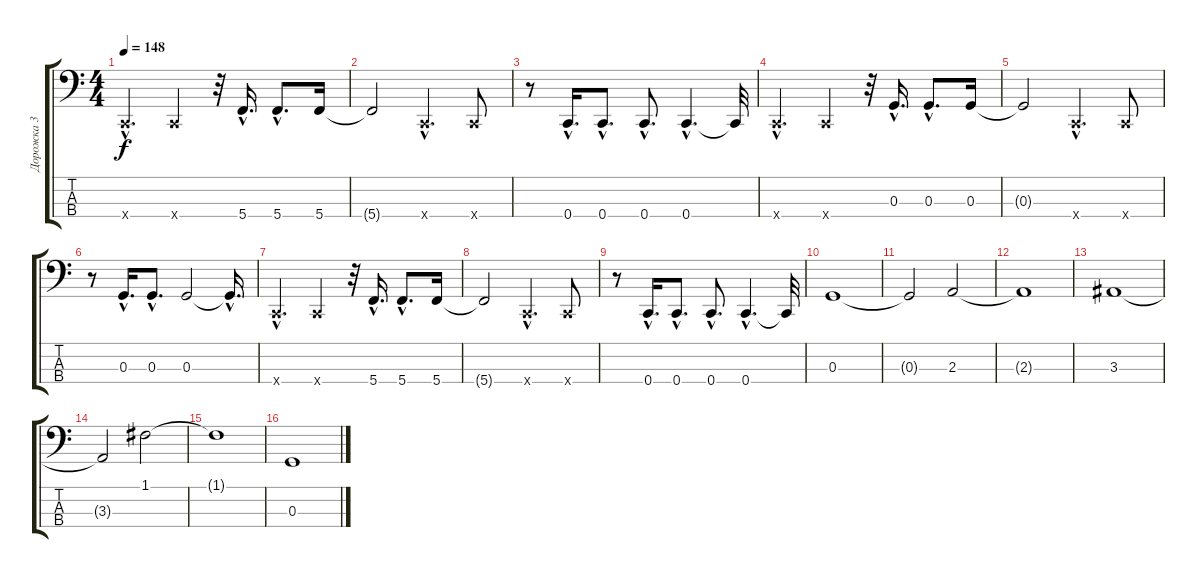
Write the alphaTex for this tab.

\track ("Дорожка 3" "Дорожка 3") {instrument electricbassfinger}
\staff {score tabs}
\tuning (F2 C2 G1 C1) {hide}
\ts (4 4)
\tempo 148
\clef f4
\ks c
0.4{hac x}.4{d dy f} 0.4{x}.4 r.32 5.4{hac}.16{d} 5.4{hac}.8{d} 5.4.16 |
5.4{t}.2 0.4{hac x}.4{d} 0.4{x}.8 |
r.8 0.4{hac}.16{d} 0.4{hac}.8{d} 0.4{hac}.8{d} 0.4{hac}.4{d} 0.4{t}.32 |
0.4{hac x}.4{d} 0.4{x}.4 r.32 0.3{hac}.16{d} 0.3{hac}.8{d} 0.3.16 |
0.3{t}.2 0.4{hac x}.4{d} 0.4{x}.8 |
r.8 0.3{hac}.16{d} 0.3{hac}.8{d} 0.3.2 0.3{hac t}.16{d} |
0.4{hac x}.4{d} 0.4{x}.4 r.32 5.4{hac}.16{d} 5.4{hac}.8{d} 5.4.16 |
5.4{t}.2 0.4{hac x}.4{d} 0.4{x}.8 |
r.8 0.4{hac}.16{d} 0.4{hac}.8{d} 0.4{hac}.8{d} 0.4{hac}.4{d} 0.4{t}.32 |
0.3.1 |
0.3{t}.2 2.3.2 |
2.3{t}.1 |
3.3.1 |
3.3{t}.2 1.1.2 |
1.1{t}.1 |
0.3.1
